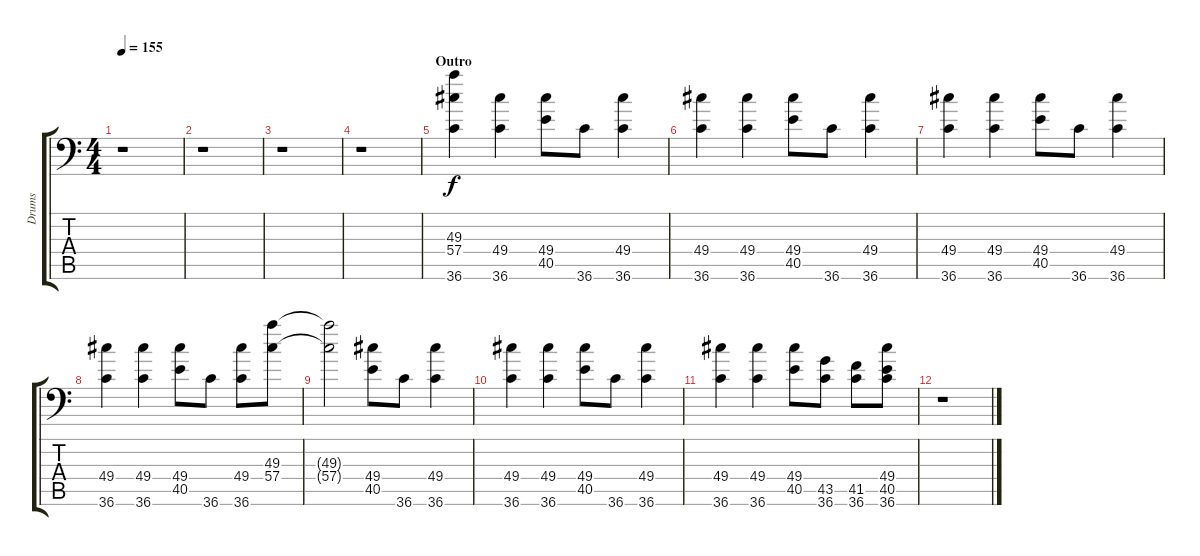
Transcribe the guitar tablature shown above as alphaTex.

\track ("Drums" "Drums") {instrument acousticgrandpiano}
\staff {score tabs}
\tuning (C-1 C-1 C-1 C-1 C-1 C-1) {hide}
\ts (4 4)
\tempo 155
\clef f4
\ks c
r.1{dy f} |
r.1 |
r.1 |
r.1 |
\section ("" "Outro")
(49.3 57.4 36.6).4 (49.4 36.6).4 (49.4 40.5).8 36.6.8 (49.4 36.6).4 |
(49.4 36.6).4 (49.4 36.6).4 (49.4 40.5).8 36.6.8 (49.4 36.6).4 |
(49.4 36.6).4 (49.4 36.6).4 (49.4 40.5).8 36.6.8 (49.4 36.6).4 |
(49.4 36.6).4 (49.4 36.6).4 (49.4 40.5).8 36.6.8 (49.4 36.6).8 (49.3 57.4).8 |
(49.3{t} 57.4{t}).2 (49.4 40.5).8 36.6.8 (49.4 36.6).4 |
(49.4 36.6).4 (49.4 36.6).4 (49.4 40.5).8 36.6.8 (49.4 36.6).4 |
(49.4 36.6).4 (49.4 36.6).4 (49.4 40.5).8 (43.5 36.6).8 (41.5 36.6).8 (49.4 40.5 36.6).8 |
r.1
